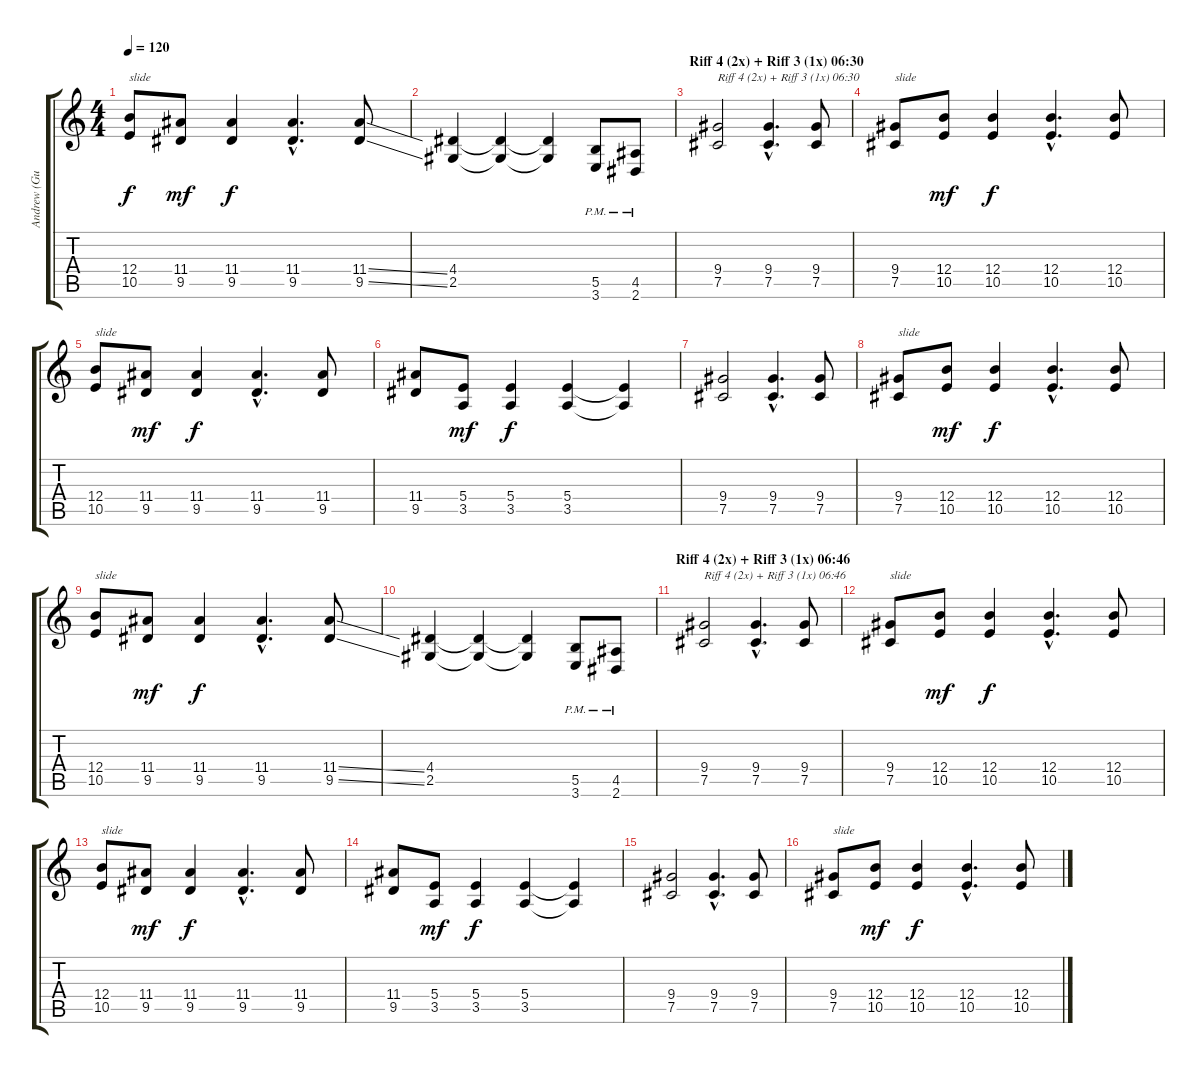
\track ("Andrew (Guitar left) tuned to C#" "Andrew (Gu") {instrument distortionguitar}
\staff {score tabs}
\tuning (Db4 Ab3 E3 B2 Gb2 Db2) {hide}
\ts (4 4)
\tempo 120
\clef g2
\ks c
(12.4 10.5).8{txt "slide" dy f} (11.4 9.5).8{dy mf} (11.4 9.5).4{dy f} (11.4{hac} 9.5{hac}).4{d} (11.4{ss} 9.5{ss}).8 |
(4.4 2.5).4 (4.4{t} 2.5{t}).4 (4.4{t} 2.5{t}).4 (5.5{pm} 3.6{pm}).8 (4.5{pm} 2.6{pm}).8 |
\section ("" "Riff 4 (2x) + Riff 3 (1x) 06:30")
(9.4 7.5).2{txt "Riff 4 (2x) + Riff 3 (1x) 06:30"} (9.4{hac} 7.5{hac}).4{d} (9.4 7.5).8 |
(9.4 7.5).8{txt "slide"} (12.4 10.5).8{dy mf} (12.4 10.5).4{dy f} (12.4{hac} 10.5{hac}).4{d} (12.4 10.5).8 |
(12.4 10.5).8{txt "slide"} (11.4 9.5).8{dy mf} (11.4 9.5).4{dy f} (11.4{hac} 9.5{hac}).4{d} (11.4 9.5).8 |
(11.4 9.5).8 (5.4 3.5).8{dy mf} (5.4 3.5).4{dy f} (5.4 3.5).4 (5.4{t} 3.5{t}).4 |
(9.4 7.5).2 (9.4{hac} 7.5{hac}).4{d} (9.4 7.5).8 |
(9.4 7.5).8{txt "slide"} (12.4 10.5).8{dy mf} (12.4 10.5).4{dy f} (12.4{hac} 10.5{hac}).4{d} (12.4 10.5).8 |
(12.4 10.5).8{txt "slide"} (11.4 9.5).8{dy mf} (11.4 9.5).4{dy f} (11.4{hac} 9.5{hac}).4{d} (11.4{ss} 9.5{ss}).8 |
(4.4 2.5).4 (4.4{t} 2.5{t}).4 (4.4{t} 2.5{t}).4 (5.5{pm} 3.6{pm}).8 (4.5{pm} 2.6{pm}).8 |
\section ("" "Riff 4 (2x) + Riff 3 (1x) 06:46")
(9.4 7.5).2{txt "Riff 4 (2x) + Riff 3 (1x) 06:46" balance 8} (9.4{hac} 7.5{hac}).4{d} (9.4 7.5).8 |
(9.4 7.5).8{txt "slide"} (12.4 10.5).8{dy mf} (12.4 10.5).4{dy f} (12.4{hac} 10.5{hac}).4{d} (12.4 10.5).8 |
(12.4 10.5).8{txt "slide"} (11.4 9.5).8{dy mf} (11.4 9.5).4{dy f} (11.4{hac} 9.5{hac}).4{d} (11.4 9.5).8 |
(11.4 9.5).8 (5.4 3.5).8{dy mf} (5.4 3.5).4{dy f} (5.4 3.5).4 (5.4{t} 3.5{t}).4 |
(9.4 7.5).2 (9.4{hac} 7.5{hac}).4{d} (9.4 7.5).8 |
(9.4 7.5).8{txt "slide"} (12.4 10.5).8{dy mf} (12.4 10.5).4{dy f} (12.4{hac} 10.5{hac}).4{d} (12.4 10.5).8
